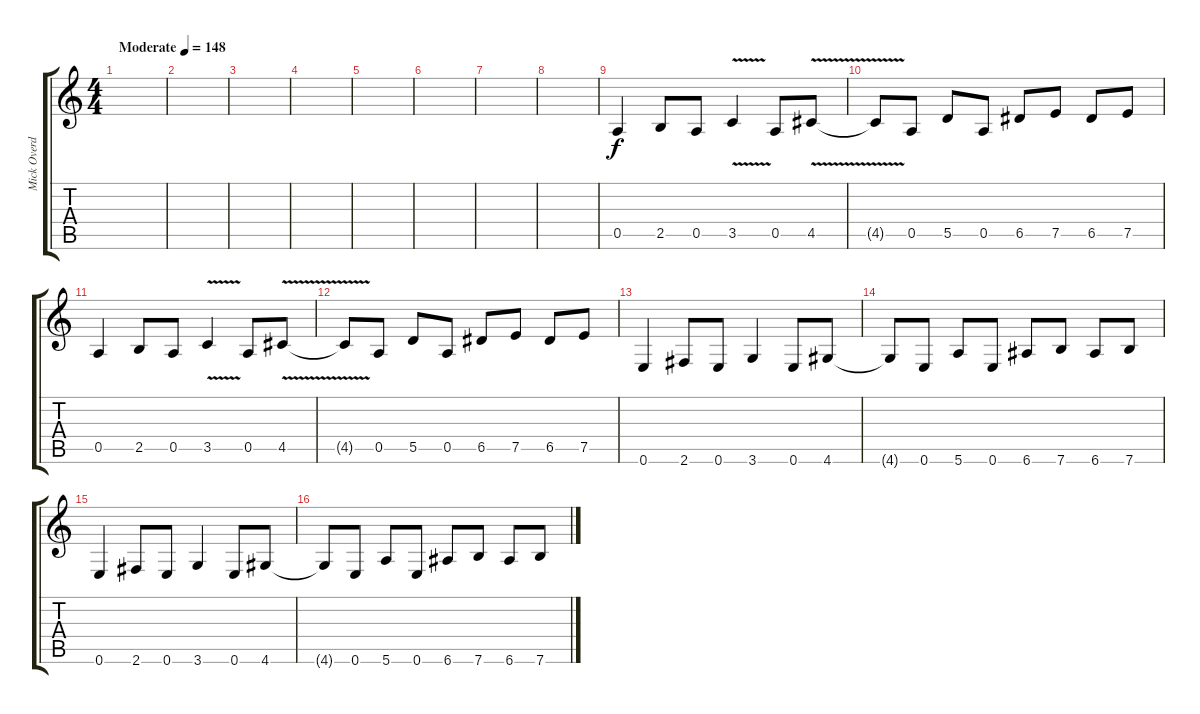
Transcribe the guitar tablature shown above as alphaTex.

\track ("Mick Overdub" "Mick Overd") {instrument distortionguitar}
\staff {score tabs}
\tuning (E4 B3 G3 D3 A2 E2) {hide}
\ts (4 4)
\tempo (148 "Moderate")
\clef g2
\ks c
|
|
|
|
|
|
|
|
0.5.4 2.5.8 0.5.8 3.5{v}.4 0.5.8 4.5{v}.8 |
4.5{t}.8 0.5.8 5.5.8 0.5.8 6.5.8 7.5.8 6.5.8 7.5.8 |
0.5.4 2.5.8 0.5.8 3.5{v}.4 0.5.8 4.5{v}.8 |
4.5{t}.8 0.5.8 5.5.8 0.5.8 6.5.8 7.5.8 6.5.8 7.5.8 |
0.6.4 2.6.8 0.6.8 3.6.4 0.6.8 4.6.8 |
4.6{t}.8 0.6.8 5.6.8 0.6.8 6.6.8 7.6.8 6.6.8 7.6.8 |
0.6.4 2.6.8 0.6.8 3.6.4 0.6.8 4.6.8 |
4.6{t}.8 0.6.8 5.6.8 0.6.8 6.6.8 7.6.8 6.6.8 7.6.8
